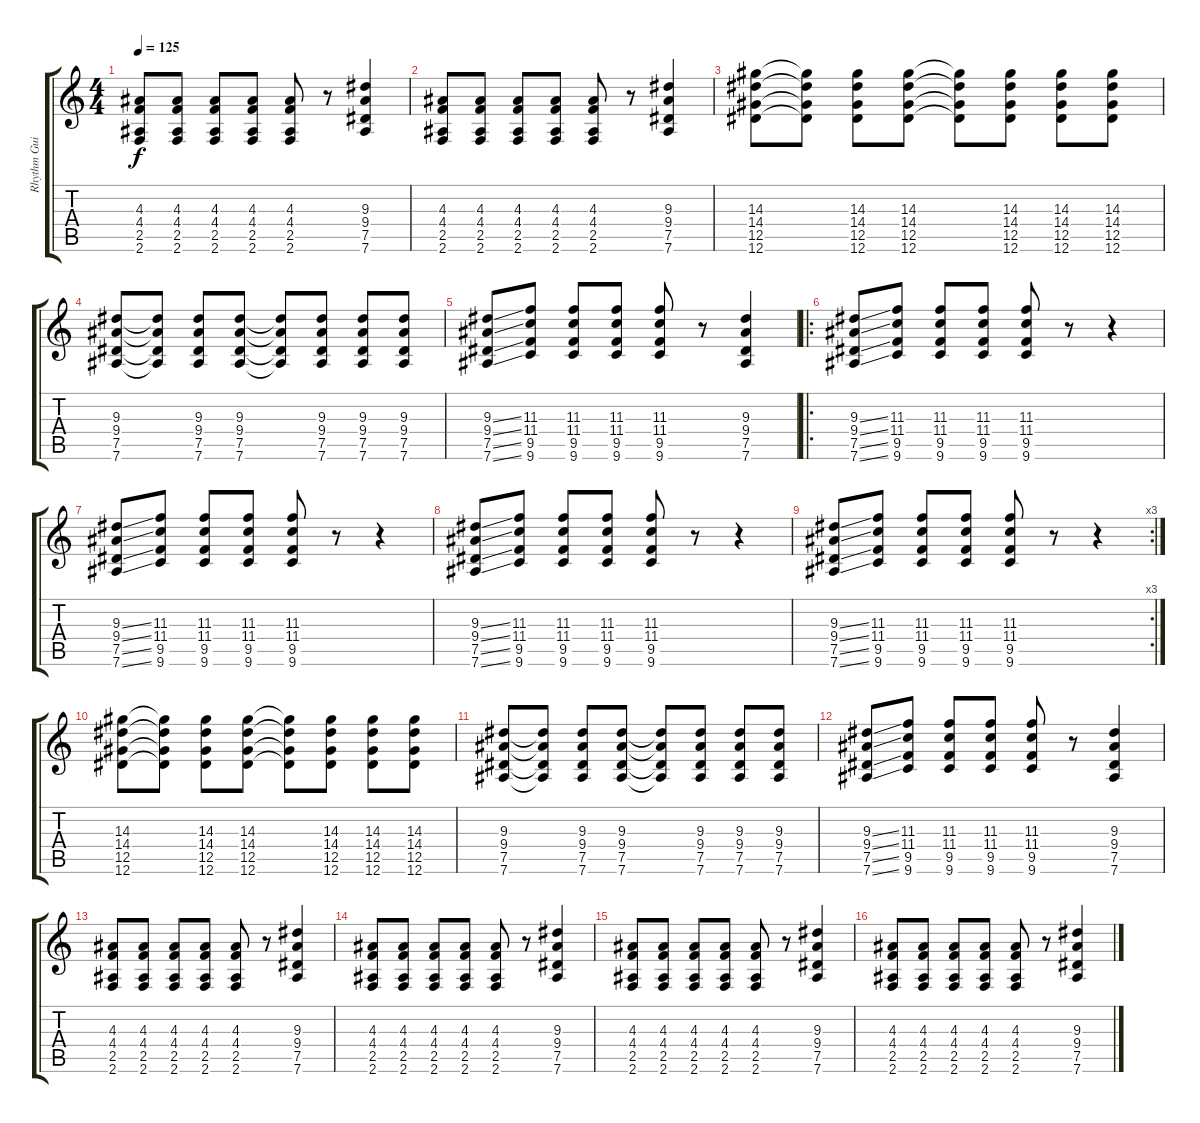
\track ("Rhythm Guitar" "Rhythm Gui") {instrument overdrivenguitar}
\staff {score tabs}
\tuning (Eb4 Bb3 Gb3 Db3 Ab2 Eb2) {hide}
\ts (4 4)
\tempo 125
\clef g2
\ks c
(4.3 4.4 2.5 2.6).8{dy f} (4.3 4.4 2.5 2.6).8 (4.3 4.4 2.5 2.6).8 (4.3 4.4 2.5 2.6).8 (4.3 4.4 2.5 2.6).8 r.8 (9.3 9.4 7.5 7.6).4 |
(4.3 4.4 2.5 2.6).8 (4.3 4.4 2.5 2.6).8 (4.3 4.4 2.5 2.6).8 (4.3 4.4 2.5 2.6).8 (4.3 4.4 2.5 2.6).8 r.8 (9.3 9.4 7.5 7.6).4 |
(14.3 14.4 12.5 12.6).8 (14.3{t} 14.4{t} 12.5{t} 12.6{t}).8 (14.3 14.4 12.5 12.6).8 (14.3 14.4 12.5 12.6).8 (14.3{t} 14.4{t} 12.5{t} 12.6{t}).8 (14.3 14.4 12.5 12.6).8 (14.3 14.4 12.5 12.6).8 (14.3 14.4 12.5 12.6).8 |
(9.3 9.4 7.5 7.6).8 (9.3{t} 9.4{t} 7.5{t} 7.6{t}).8 (9.3 9.4 7.5 7.6).8 (9.3 9.4 7.5 7.6).8 (9.3{t} 9.4{t} 7.5{t} 7.6{t}).8 (9.3 9.4 7.5 7.6).8 (9.3 9.4 7.5 7.6).8 (9.3 9.4 7.5 7.6).8 |
(9.3{ss} 9.4{ss} 7.5{ss} 7.6{ss}).8 (11.3 11.4 9.5 9.6).8 (11.3 11.4 9.5 9.6).8 (11.3 11.4 9.5 9.6).8 (11.3 11.4 9.5 9.6).8 r.8 (9.3 9.4 7.5 7.6).4 |
\ro
(9.3{ss} 9.4{ss} 7.5{ss} 7.6{ss}).8 (11.3 11.4 9.5 9.6).8 (11.3 11.4 9.5 9.6).8 (11.3 11.4 9.5 9.6).8 (11.3 11.4 9.5 9.6).8 r.8 r.4 |
(9.3{ss} 9.4{ss} 7.5{ss} 7.6{ss}).8 (11.3 11.4 9.5 9.6).8 (11.3 11.4 9.5 9.6).8 (11.3 11.4 9.5 9.6).8 (11.3 11.4 9.5 9.6).8 r.8 r.4 |
(9.3{ss} 9.4{ss} 7.5{ss} 7.6{ss}).8 (11.3 11.4 9.5 9.6).8 (11.3 11.4 9.5 9.6).8 (11.3 11.4 9.5 9.6).8 (11.3 11.4 9.5 9.6).8 r.8 r.4 |
\rc 3
(9.3{ss} 9.4{ss} 7.5{ss} 7.6{ss}).8 (11.3 11.4 9.5 9.6).8 (11.3 11.4 9.5 9.6).8 (11.3 11.4 9.5 9.6).8 (11.3 11.4 9.5 9.6).8 r.8 r.4 |
(14.3 14.4 12.5 12.6).8 (14.3{t} 14.4{t} 12.5{t} 12.6{t}).8 (14.3 14.4 12.5 12.6).8 (14.3 14.4 12.5 12.6).8 (14.3{t} 14.4{t} 12.5{t} 12.6{t}).8 (14.3 14.4 12.5 12.6).8 (14.3 14.4 12.5 12.6).8 (14.3 14.4 12.5 12.6).8 |
(9.3 9.4 7.5 7.6).8 (9.3{t} 9.4{t} 7.5{t} 7.6{t}).8 (9.3 9.4 7.5 7.6).8 (9.3 9.4 7.5 7.6).8 (9.3{t} 9.4{t} 7.5{t} 7.6{t}).8 (9.3 9.4 7.5 7.6).8 (9.3 9.4 7.5 7.6).8 (9.3 9.4 7.5 7.6).8 |
(9.3{ss} 9.4{ss} 7.5{ss} 7.6{ss}).8 (11.3 11.4 9.5 9.6).8 (11.3 11.4 9.5 9.6).8 (11.3 11.4 9.5 9.6).8 (11.3 11.4 9.5 9.6).8 r.8 (9.3 9.4 7.5 7.6).4 |
(4.3 4.4 2.5 2.6).8 (4.3 4.4 2.5 2.6).8 (4.3 4.4 2.5 2.6).8 (4.3 4.4 2.5 2.6).8 (4.3 4.4 2.5 2.6).8 r.8 (9.3 9.4 7.5 7.6).4 |
(4.3 4.4 2.5 2.6).8 (4.3 4.4 2.5 2.6).8 (4.3 4.4 2.5 2.6).8 (4.3 4.4 2.5 2.6).8 (4.3 4.4 2.5 2.6).8 r.8 (9.3 9.4 7.5 7.6).4 |
(4.3 4.4 2.5 2.6).8 (4.3 4.4 2.5 2.6).8 (4.3 4.4 2.5 2.6).8 (4.3 4.4 2.5 2.6).8 (4.3 4.4 2.5 2.6).8 r.8 (9.3 9.4 7.5 7.6).4 |
(4.3 4.4 2.5 2.6).8 (4.3 4.4 2.5 2.6).8 (4.3 4.4 2.5 2.6).8 (4.3 4.4 2.5 2.6).8 (4.3 4.4 2.5 2.6).8 r.8 (9.3 9.4 7.5 7.6).4
